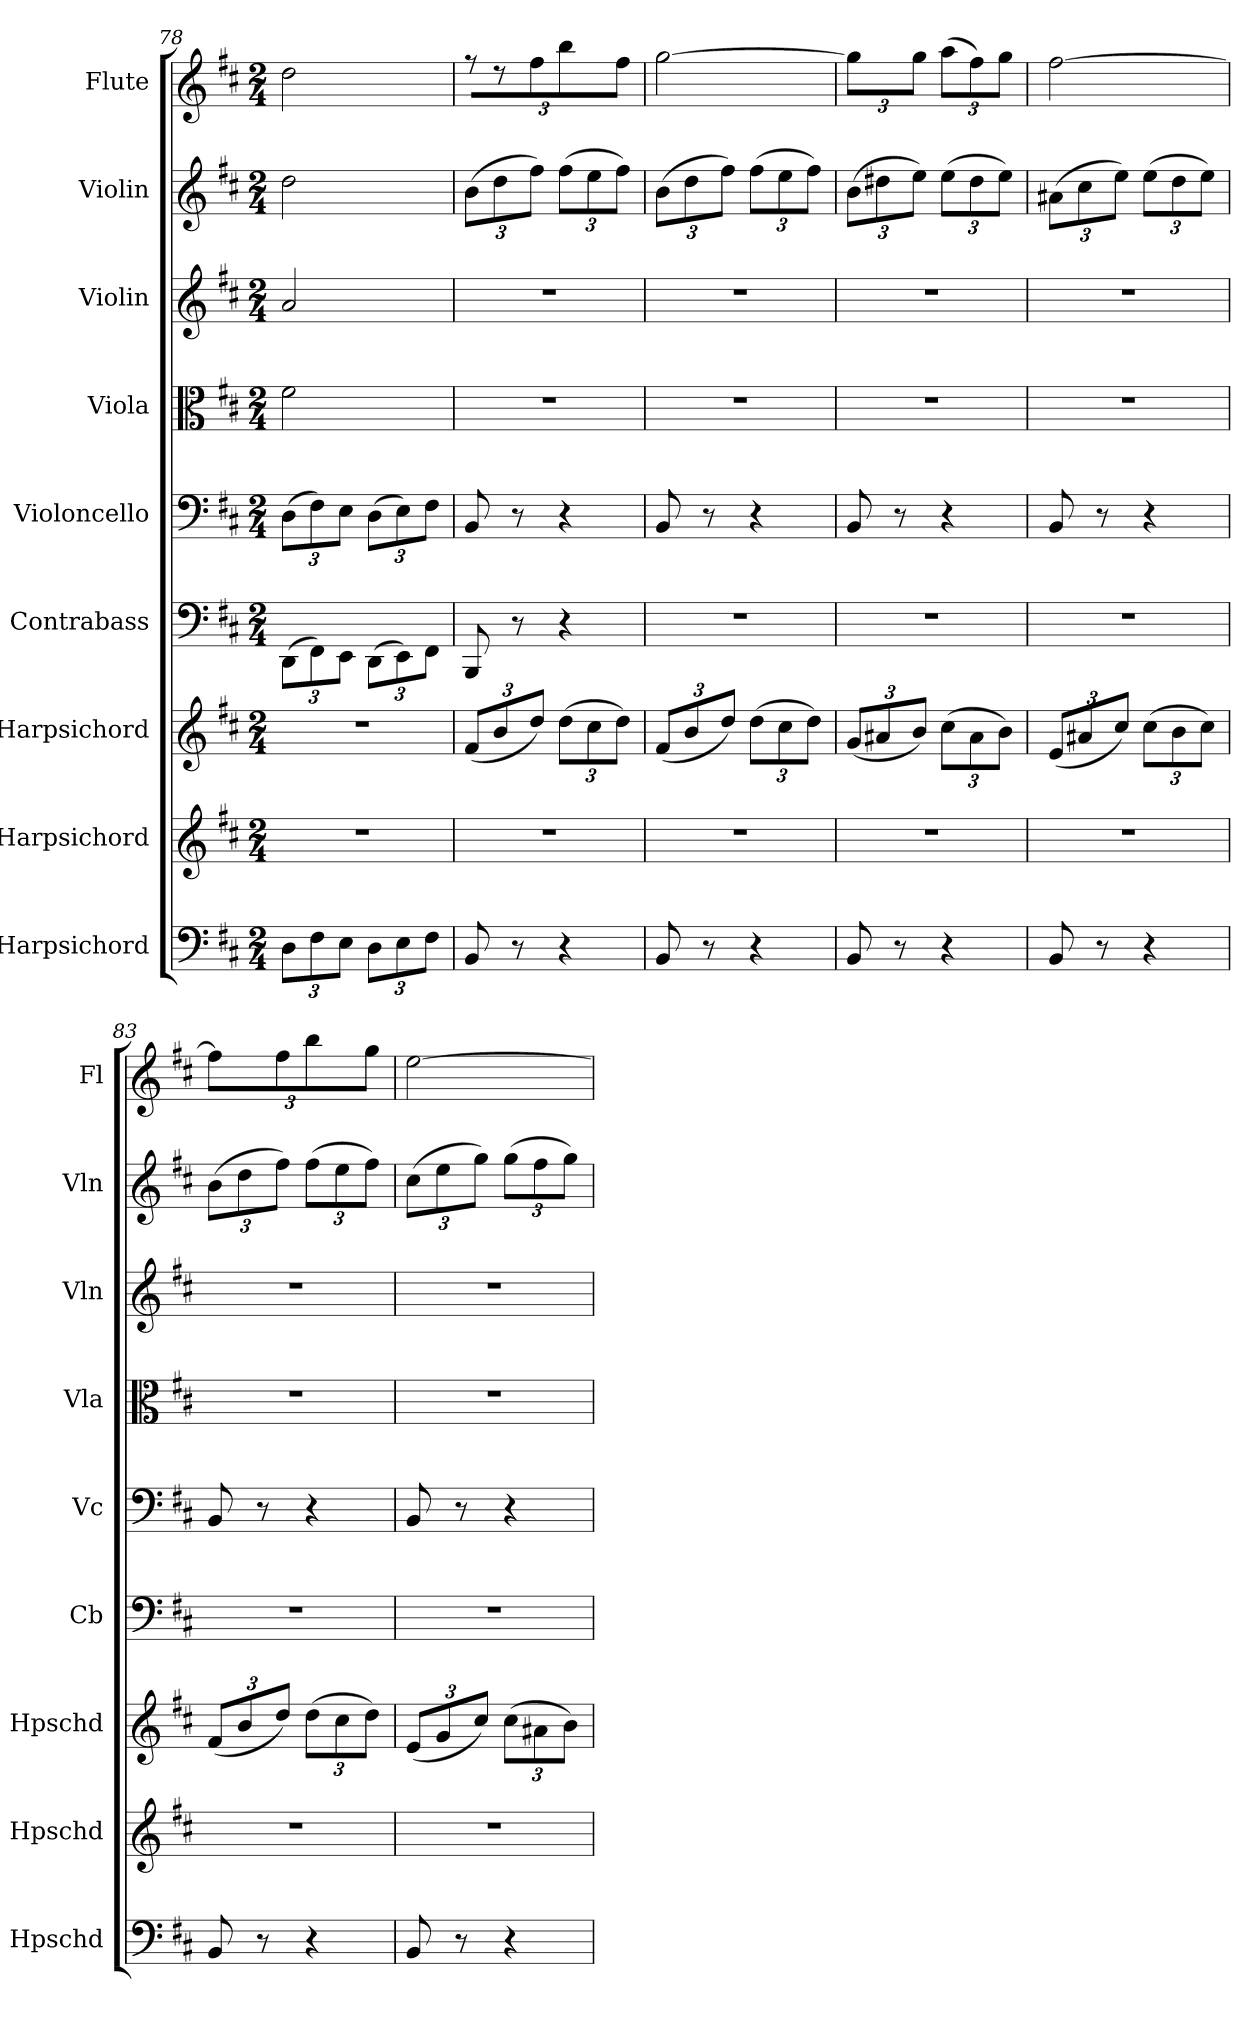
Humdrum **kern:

**kern	**kern	**kern	**kern	**kern	**kern	**kern	**kern	**kern
*part9	*part8	*part7	*part6	*part5	*part4	*part3	*part2	*part1
*staff9	*staff8	*staff7	*staff6	*staff5	*staff4	*staff3	*staff2	*staff1
*I"Harpsichord	*I"Harpsichord	*I"Harpsichord	*I"Contrabass	*I"Violoncello	*I"Viola	*I"Violin	*I"Violin	*I"Flute
*I'Hpschd	*I'Hpschd	*I'Hpschd	*I'Cb	*I'Vc	*I'Vla	*I'Vln	*I'Vln	*I'Fl
*clefF4	*clefG2	*clefG2	*clefF4	*clefF4	*clefC3	*clefG2	*clefG2	*clefG2
*k[f#c#]	*k[f#c#]	*k[f#c#]	*k[f#c#]	*k[f#c#]	*k[f#c#]	*k[f#c#]	*k[f#c#]	*k[f#c#]
*D:	*D:	*D:	*D:	*D:	*D:	*D:	*D:	*D:
*M2/4	*M2/4	*M2/4	*M2/4	*M2/4	*M2/4	*M2/4	*M2/4	*M2/4
=78	=78	=78	=78	=78	=78	=78	=78	=78
12D\L	2r	2r	(12DD\L	(12D\L	2f#\	2a/	2dd\	2dd\
12F#\	.	.	12FF#\)	12F#\)	.	.	.	.
12E\J	.	.	12EE\J	12E\J	.	.	.	.
12D\L	.	.	(12DD\L	(12D\L	.	.	.	.
12E\	.	.	12EE\)	12E\)	.	.	.	.
12F#\J	.	.	12FF#\J	12F#\J	.	.	.	.
=79	=79	=79	=79	=79	=79	=79	=79	=79
8BB/	2r	(12f#/L	8BBB/	8BB/	2r	2r	(12b\L	12r
.	.	12b/	.	.	.	.	12dd\	12r
8r	.	.	8r	8r	.	.	.	.
.	.	12dd/J)	.	.	.	.	12ff#\J)	12ff#\
4r	.	(12dd\L	4r	4r	.	.	(12ff#\L	6bb\
.	.	12cc#\	.	.	.	.	12ee\	.
.	.	12dd\J)	.	.	.	.	12ff#\J)	12ff#\J
=80	=80	=80	=80	=80	=80	=80	=80	=80
8BB/	2r	(12f#/L	2r	8BB/	2r	2r	(12b\L	[2gg\
.	.	12b/	.	.	.	.	12dd\	.
8r	.	.	.	8r	.	.	.	.
.	.	12dd/J)	.	.	.	.	12ff#\J)	.
4r	.	(12dd\L	.	4r	.	.	(12ff#\L	.
.	.	12cc#\	.	.	.	.	12ee\	.
.	.	12dd\J)	.	.	.	.	12ff#\J)	.
=81	=81	=81	=81	=81	=81	=81	=81	=81
8BB/	2r	(12g/L	2r	8BB/	2r	2r	(12b\L	6gg\]
.	.	12a#X/	.	.	.	.	12dd#X\	.
8r	.	.	.	8r	.	.	.	.
.	.	12b/J)	.	.	.	.	12ee\J)	12gg\J
4r	.	(12cc#\L	.	4r	.	.	(12ee\L	(12aa\L
.	.	12a#\	.	.	.	.	12dd#\	12ff#\)
.	.	12b\J)	.	.	.	.	12ee\J)	12gg\J
=82	=82	=82	=82	=82	=82	=82	=82	=82
8BB/	2r	(12e/L	2r	8BB/	2r	2r	(12a#X\L	[2ff#\
.	.	12a#X/	.	.	.	.	12cc#\	.
8r	.	.	.	8r	.	.	.	.
.	.	12cc#/J)	.	.	.	.	12ee\J)	.
4r	.	(12cc#\L	.	4r	.	.	(12ee\L	.
.	.	12b\	.	.	.	.	12dd\	.
.	.	12cc#\J)	.	.	.	.	12ee\J)	.
=83	=83	=83	=83	=83	=83	=83	=83	=83
8BB/	2r	(12f#/L	2r	8BB/	2r	2r	(12b\L	6ff#\]
.	.	12b/	.	.	.	.	12dd\	.
8r	.	.	.	8r	.	.	.	.
.	.	12dd/J)	.	.	.	.	12ff#\J)	12ff#\J
4r	.	(12dd\L	.	4r	.	.	(12ff#\L	6bb\
.	.	12cc#\	.	.	.	.	12ee\	.
.	.	12dd\J)	.	.	.	.	12ff#\J)	12gg\J
=84	=84	=84	=84	=84	=84	=84	=84	=84
8BB/	2r	(12e/L	2r	8BB/	2r	2r	(12cc#\L	[2ee\
.	.	12g/	.	.	.	.	12ee\	.
8r	.	.	.	8r	.	.	.	.
.	.	12cc#/J)	.	.	.	.	12gg\J)	.
4r	.	(12cc#\L	.	4r	.	.	(12gg\L	.
.	.	12a#X\	.	.	.	.	12ff#\	.
.	.	12b\J)	.	.	.	.	12gg\J)	.
=	=	=	=	=	=	=	=	=
*-	*-	*-	*-	*-	*-	*-	*-	*-
